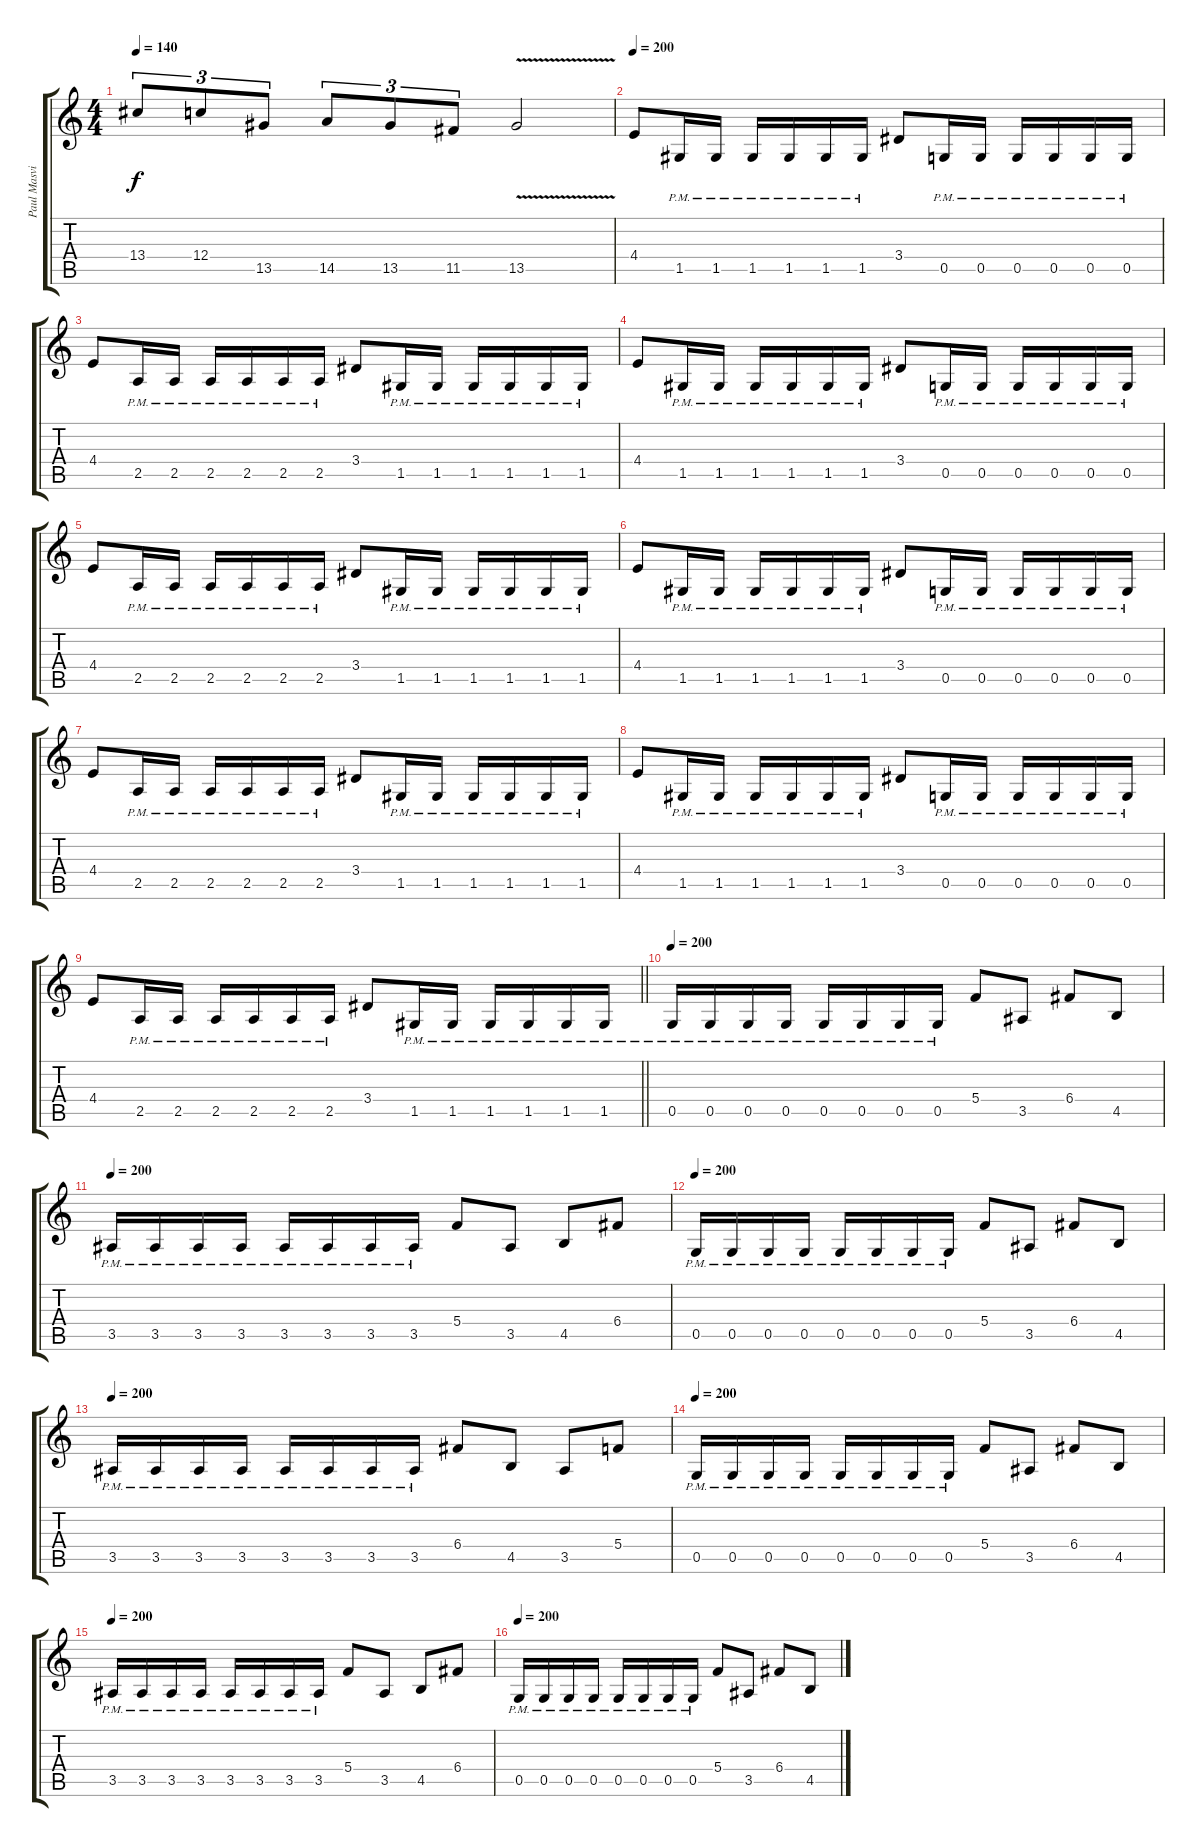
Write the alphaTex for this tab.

\track ("Paul Masvidal" "Paul Masvi") {instrument distortionguitar}
\staff {score tabs}
\tuning (D4 A3 F3 C3 G2 D2) {hide}
\ts (4 4)
\tempo 140
\clef g2
\ks c
13.4.8{tu (3 2) dy f} 12.4.8{tu (3 2)} 13.5.8{tu (3 2)} 14.5.8{tu (3 2)} 13.5.8{tu (3 2)} 11.5.8{tu (3 2)} 13.5{v}.2 |
\tempo 200
4.4.8 1.5{pm}.16 1.5{pm}.16 1.5{pm}.16 1.5{pm}.16 1.5{pm}.16 1.5{pm}.16 3.4.8 0.5{pm}.16 0.5{pm}.16 0.5{pm}.16 0.5{pm}.16 0.5{pm}.16 0.5{pm}.16 |
4.4.8 2.5{pm}.16 2.5{pm}.16 2.5{pm}.16 2.5{pm}.16 2.5{pm}.16 2.5{pm}.16 3.4.8 1.5{pm}.16 1.5{pm}.16 1.5{pm}.16 1.5{pm}.16 1.5{pm}.16 1.5{pm}.16 |
4.4.8 1.5{pm}.16 1.5{pm}.16 1.5{pm}.16 1.5{pm}.16 1.5{pm}.16 1.5{pm}.16 3.4.8 0.5{pm}.16 0.5{pm}.16 0.5{pm}.16 0.5{pm}.16 0.5{pm}.16 0.5{pm}.16 |
4.4.8 2.5{pm}.16 2.5{pm}.16 2.5{pm}.16 2.5{pm}.16 2.5{pm}.16 2.5{pm}.16 3.4.8 1.5{pm}.16 1.5{pm}.16 1.5{pm}.16 1.5{pm}.16 1.5{pm}.16 1.5{pm}.16 |
4.4.8 1.5{pm}.16 1.5{pm}.16 1.5{pm}.16 1.5{pm}.16 1.5{pm}.16 1.5{pm}.16 3.4.8 0.5{pm}.16 0.5{pm}.16 0.5{pm}.16 0.5{pm}.16 0.5{pm}.16 0.5{pm}.16 |
4.4.8 2.5{pm}.16 2.5{pm}.16 2.5{pm}.16 2.5{pm}.16 2.5{pm}.16 2.5{pm}.16 3.4.8 1.5{pm}.16 1.5{pm}.16 1.5{pm}.16 1.5{pm}.16 1.5{pm}.16 1.5{pm}.16 |
4.4.8 1.5{pm}.16 1.5{pm}.16 1.5{pm}.16 1.5{pm}.16 1.5{pm}.16 1.5{pm}.16 3.4.8 0.5{pm}.16 0.5{pm}.16 0.5{pm}.16 0.5{pm}.16 0.5{pm}.16 0.5{pm}.16 |
\barLineRight lightlight
4.4.8 2.5{pm}.16 2.5{pm}.16 2.5{pm}.16 2.5{pm}.16 2.5{pm}.16 2.5{pm}.16 3.4.8 1.5{pm}.16 1.5{pm}.16 1.5{pm}.16 1.5{pm}.16 1.5{pm}.16 1.5{pm}.16 |
\tempo 200
0.5{pm}.16 0.5{pm}.16 0.5{pm}.16 0.5{pm}.16 0.5{pm}.16 0.5{pm}.16 0.5{pm}.16 0.5{pm}.16 5.4.8 3.5.8 6.4.8 4.5.8 |
\tempo 200
3.5{pm}.16 3.5{pm}.16 3.5{pm}.16 3.5{pm}.16 3.5{pm}.16 3.5{pm}.16 3.5{pm}.16 3.5{pm}.16 5.4.8 3.5.8 4.5.8 6.4.8 |
\tempo 200
0.5{pm}.16 0.5{pm}.16 0.5{pm}.16 0.5{pm}.16 0.5{pm}.16 0.5{pm}.16 0.5{pm}.16 0.5{pm}.16 5.4.8 3.5.8 6.4.8 4.5.8 |
\tempo 200
3.5{pm}.16 3.5{pm}.16 3.5{pm}.16 3.5{pm}.16 3.5{pm}.16 3.5{pm}.16 3.5{pm}.16 3.5{pm}.16 6.4.8 4.5.8 3.5.8 5.4.8 |
\tempo 200
0.5{pm}.16 0.5{pm}.16 0.5{pm}.16 0.5{pm}.16 0.5{pm}.16 0.5{pm}.16 0.5{pm}.16 0.5{pm}.16 5.4.8 3.5.8 6.4.8 4.5.8 |
\tempo 200
3.5{pm}.16 3.5{pm}.16 3.5{pm}.16 3.5{pm}.16 3.5{pm}.16 3.5{pm}.16 3.5{pm}.16 3.5{pm}.16 5.4.8 3.5.8 4.5.8 6.4.8 |
\tempo 200
0.5{pm}.16 0.5{pm}.16 0.5{pm}.16 0.5{pm}.16 0.5{pm}.16 0.5{pm}.16 0.5{pm}.16 0.5{pm}.16 5.4.8 3.5.8 6.4.8 4.5.8
